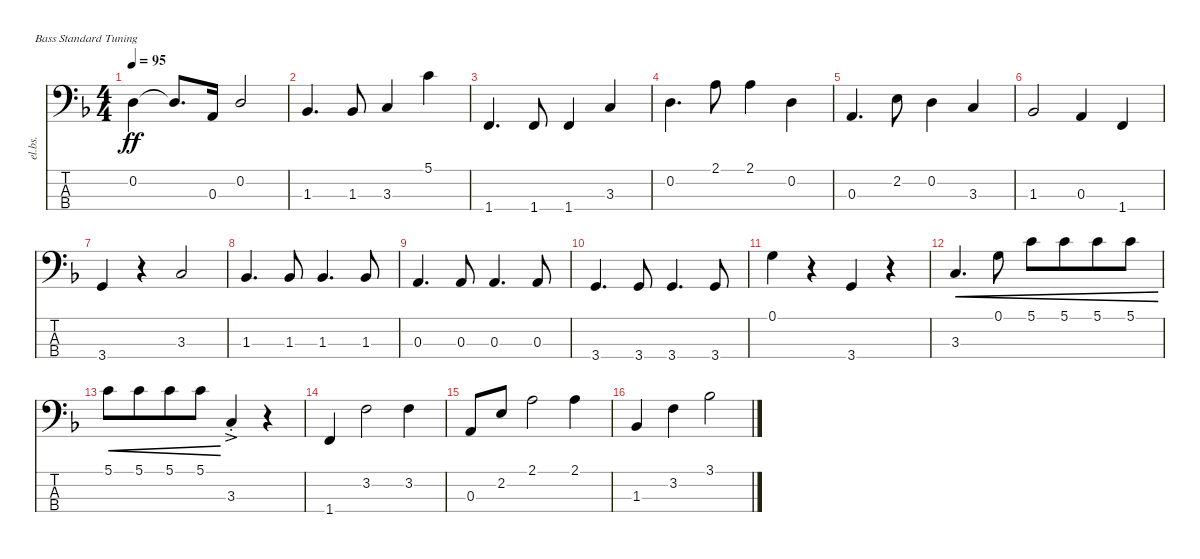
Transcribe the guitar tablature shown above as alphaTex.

\defaultSystemsLayout 4
\bracketExtendMode nobrackets
\track ("Electric Bass" "el.bs.") {defaultSystemsLayout 6 multiBarRest instrument electricbassfinger}
\staff {score tabs}
\tuning (G2 D2 A1 E1)
\ts (4 4)
\tempo 95
\clef f4
\ks f
0.2{acc forcenatural}.4{dy ff beam Down} 0.2{t acc forcenatural}.8{d beam Up} 0.3{acc forcenatural}.16{beam Up} 0.2{acc forcenatural}.2{beam Up} |
1.3{acc b}.4{d beam Up} 1.3{acc b}.8{beam Up} 3.3{acc forcenatural}.4{beam Up} 5.1{acc forcenatural}.4{beam Down} |
1.4{acc forcenatural}.4{d beam Up} 1.4{acc forcenatural}.8{beam Up} 1.4{acc forcenatural}.4{beam Up} 3.3{acc forcenatural}.4{beam Up} |
0.2{acc forcenatural}.4{d beam Down} 2.1{acc forcenatural}.8{beam Down} 2.1{acc forcenatural}.4{beam Down} 0.2{acc forcenatural}.4{beam Down} |
0.3{acc forcenatural}.4{d beam Up} 2.2{acc forcenatural}.8{beam Down} 0.2{acc forcenatural}.4{beam Down} 3.3{acc forcenatural}.4{beam Up} |
1.3{acc b}.2{beam Up} 0.3{acc forcenatural}.4{beam Up} 1.4{acc forcenatural}.4{beam Up} |
3.4{acc forcenatural}.4{beam Up} r.4{beam Down} 3.3{acc forcenatural}.2{beam Up} |
1.3{acc b}.4{d beam Up} 1.3{acc b}.8{beam Up} 1.3{acc b}.4{d beam Up} 1.3{acc b}.8{beam Up} |
0.3{acc forcenatural}.4{d beam Up} 0.3{acc forcenatural}.8{beam Up} 0.3{acc forcenatural}.4{d beam Up} 0.3{acc forcenatural}.8{beam Up} |
3.4{acc forcenatural}.4{d beam Up} 3.4{acc forcenatural}.8{beam Up} 3.4{acc forcenatural}.4{d beam Up} 3.4{acc forcenatural}.8{beam Up} |
0.1{acc forcenatural}.4{beam Down} r.4{beam Down} 3.4{acc forcenatural}.4{beam Up} r.4{beam Down} |
3.3{acc forcenatural}.4{d cre beam Up} 0.1{acc forcenatural}.8{cre beam Down} 5.1{acc forcenatural}.8{cre beam Down beam merge} 5.1{acc forcenatural}.8{cre beam Down beam merge} 5.1{acc forcenatural}.8{cre beam Down beam merge} 5.1{acc forcenatural}.8{cre beam Down} |
5.1{acc forcenatural}.8{cre beam Down beam merge} 5.1{acc forcenatural}.8{cre beam Down beam merge} 5.1{acc forcenatural}.8{cre beam Down beam merge} 5.1{acc forcenatural}.8{cre beam Down} 3.3{ac st acc forcenatural}.4{beam Up} r.4{beam Down} |
1.4{acc forcenatural}.4{beam Up} 3.2{acc forcenatural}.2{beam Down} 3.2{acc forcenatural}.4{beam Down} |
0.3{acc forcenatural}.8{beam Up} 2.2{acc forcenatural}.8{beam Up} 2.1{acc forcenatural}.2{beam Down} 2.1{acc forcenatural}.4{beam Down} |
1.3{acc b}.4{beam Up} 3.2{acc forcenatural}.4{beam Down} 3.1{acc b}.2{beam Down}
